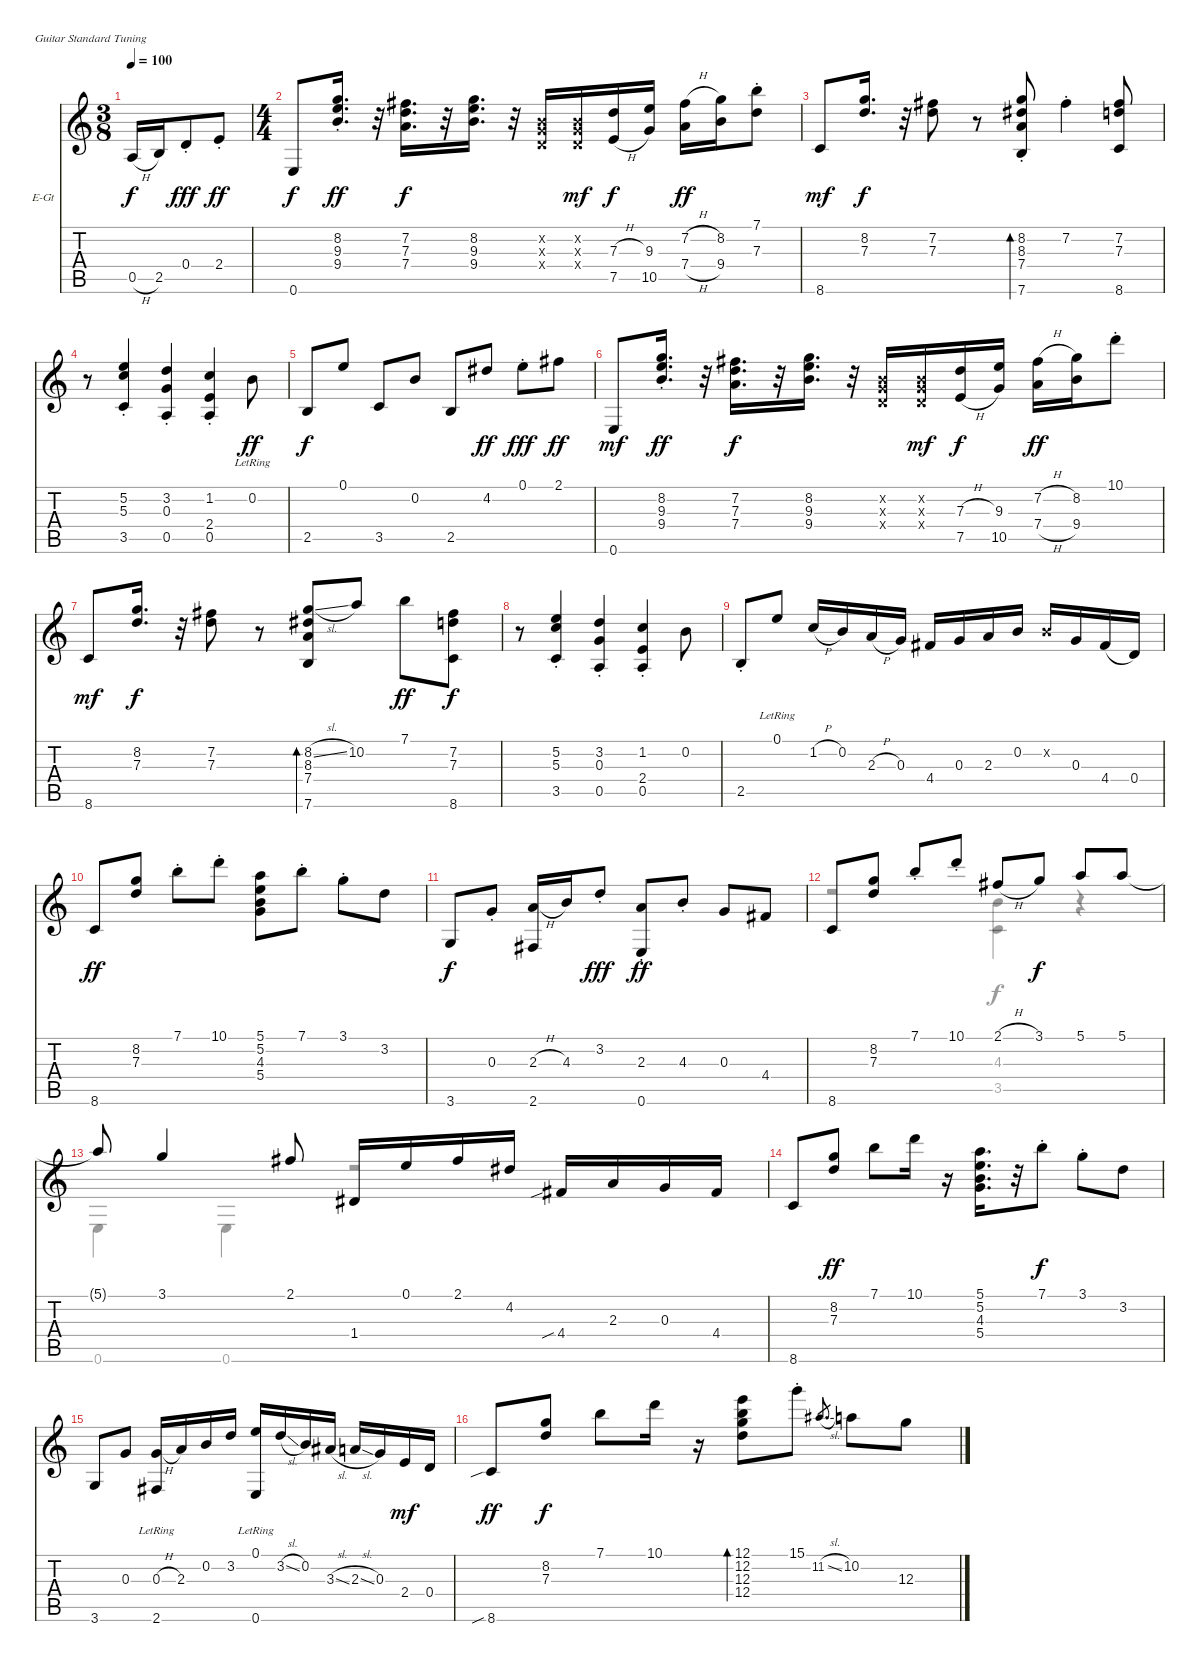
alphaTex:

\defaultSystemsLayout 4
\bracketExtendMode nobrackets
\firstSystemTrackNameOrientation horizontal
\otherSystemsTrackNameOrientation horizontal
\track ("Jazz Guitar" "E-Gt") {instrument electricguitarjazz}
\staff {score tabs}
\tuning (E4 B3 G3 D3 A2 E2)
\voice
\ts (3 8)
\tempo 100
\clef g2
\ks c
0.5{h}.16{dy f instrument electricguitarjazz} 2.5.16 0.4{st}.8{dy fff} 2.4{st}.8{dy ff} |
\ts (4 4)
0.6.8{dy f} (9.3 9.4{st} 8.2).16{d dy ff} r.32 (7.2 7.3 7.4).16{d dy f} r.32 (8.2 9.3 9.4).16{d} r.32 (0.4{x} 0.3{x} 0.2{x}).16 (0.4{x} 0.3{x} 0.2{x}).16{dy mf} (7.3{h} 7.5{h}).16{dy f} (10.5 9.3).16 (7.4{h} 7.2{h}).16{dy ff} (8.2 9.4).16 (7.3{st} 7.1{st}).8 |
8.6.8{dy mf} (8.2 7.3).16{d dy f} r.32 (7.2 7.3).8 r.8 (7.4{st} 8.3{st} 8.2{st} 7.6).8{bd 122} 7.2{st}.4 (7.2 7.3 8.6).8 |
r.8 (5.2{st} 5.3{st} 3.5{st}).4 (3.2{st} 0.3{st} 0.5{st}).4 (1.2{st} 2.4{st} 0.5{st}).4 0.2{lr}.8{dy ff} |
2.5.8{dy f} 0.1.8 3.5.8 0.2.8 2.5.8 4.2.8{dy ff} 0.1{st}.8{dy fff} 2.1.8{dy ff} |
0.6.8{dy mf} (9.3 9.4{st} 8.2).16{d dy ff} r.32 (7.2 7.3 7.4).16{d dy f} r.32 (8.2 9.3 9.4).16{d} r.32 (0.4{x} 0.3{x} 0.2{x}).16 (0.4{x} 0.3{x} 0.2{x}).16{dy mf} (7.3{h} 7.5{h}).16{dy f} (10.5 9.3).16 (7.4{h} 7.2{h}).16{dy ff} (8.2 9.4).16 10.1{st}.8 |
8.6.8{dy mf} (8.2 7.3).16{d dy f} r.32 (7.2 7.3).8 r.8 (7.4 8.3 8.2{sl} 7.6).8{bd 121} 10.2.8 7.1.8{dy ff} (7.2 7.3 8.6).8{dy f} |
r.8 (5.2{st} 5.3{st} 3.5{st}).4 (3.2{st} 0.3{st} 0.5{st}).4 (1.2{st} 2.4{st} 0.5{st}).4 0.2.8 |
2.5{st}.8 0.1{lr}.8 1.2{h}.16 0.2.16 2.3{h}.16 0.3.16 4.4.16 0.3.16 2.3.16 0.2.16 0.2{x}.16 0.3.16 4.4.16{legatoorigin} 0.4.16 |
8.6.8{dy ff} (7.3 8.2).8 7.1{st}.8 10.1{st}.8 (5.2 5.4 5.1 4.3).8 7.1{st}.8 3.1{st}.8 3.2.8 |
3.6.8{dy f} 0.3{st}.8 (2.3{h} 2.6).16 4.3.16 3.2{st}.8{dy fff} (2.3{st} 0.6{st}).8{dy ff} 4.3{st}.8 0.3.8 4.4.8 |
8.6.8 (8.2 7.3).8 7.1{st}.8 10.1{st}.8 2.1{h}.8 3.1.8{dy f} 5.1.8 5.1.8 |
5.1{t}.8 3.1.4 2.1.8 1.4.16 0.1.16 2.1.16 4.2.16 4.4{sib}.16 2.3.16 0.3.16 4.4.16 |
8.6.8 (7.3 8.2).8{dy ff} 7.1.8 10.1.16 r.16 (5.2 5.4 5.1 4.3).16{d} r.32 7.1{st}.8{dy f} 3.1{st}.8 3.2.8 |
3.6.8 0.3.8 (2.6{lr} 0.3{h}).16 2.3.16 0.2.16 3.2.16 (0.1 0.6{lr}).16 3.2{sl}.16 0.2.16 3.3{sl}.16 2.3{sl}.16 0.3.16 2.4.16{dy mf} 0.4.16 |
8.6{sib}.8{dy ff} (7.3 8.2).8{dy f} 7.1.8 10.1.16 r.16 (12.1 12.2 12.3 12.4).8{bd 120} 15.1{st}.8 11.2{sl}.8{d gr} 10.2.8 12.3.8
\voice
\clef g2
\ottava regular
\simile none
\ks c
|
|
|
|
|
|
|
|
|
|
|
r.2 (3.5 4.3).4 r.4 |
0.6.4{dy f} 0.6.4 r.2 |
|
|
